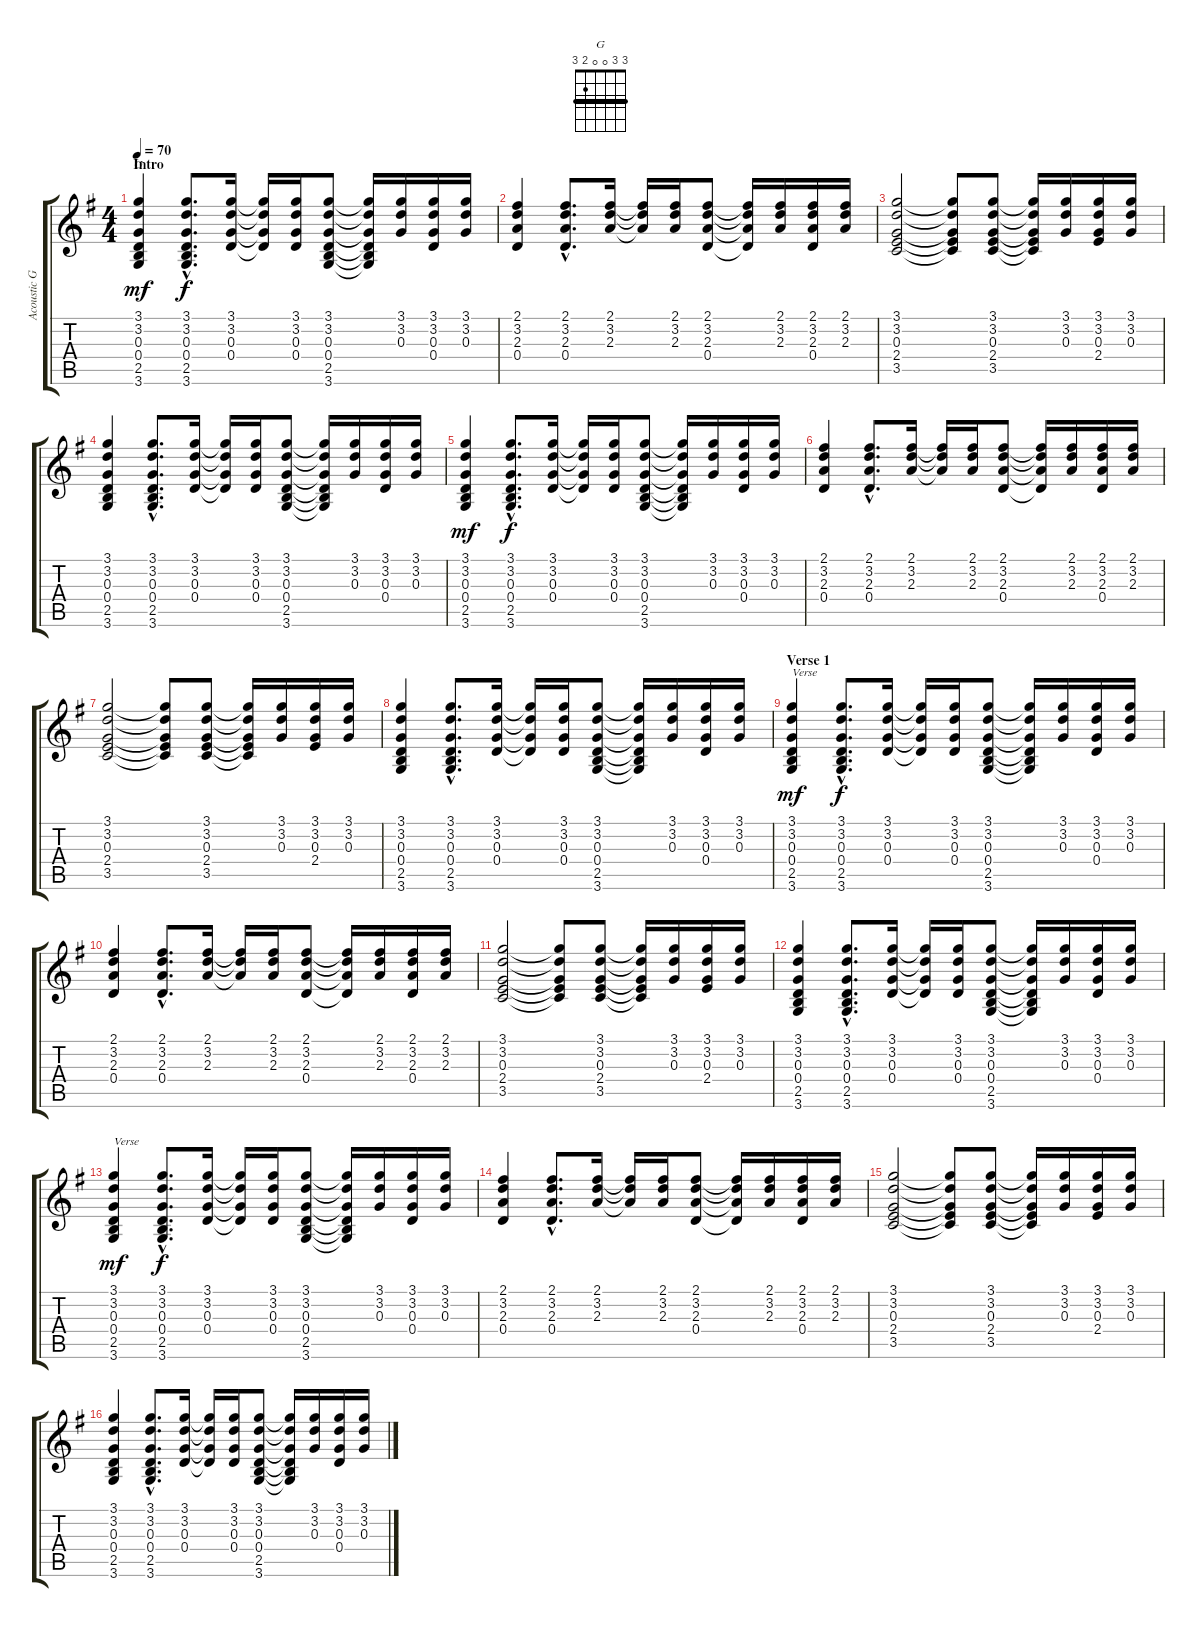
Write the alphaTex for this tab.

\track ("Acoustic Guitar (Std Tuning)" "Acoustic G") {instrument acousticguitarsteel}
\staff {score tabs}
\tuning (E4 B3 G3 D3 A2 E2) {hide}
\chord ("G" 3 3 0 0 2 3) {barre 3}
\ts (4 4)
\section ("" "Intro")
\tempo 70
\clef g2
\ks g
(3.1 3.2 0.3 0.4 2.5 3.6).4{ch "G" dy mf instrument acousticguitarsteel} (3.1{hac} 3.2{hac} 0.3{hac} 0.4{hac} 2.5{hac} 3.6{hac}).8{d dy f} (3.1 3.2 0.3 0.4).16 (3.1{t} 3.2{t} 0.3{t} 0.4{t}).16 (3.1 3.2 0.3 0.4).16 (3.1 3.2 0.3 0.4 2.5 3.6).8 (3.1{t} 3.2{t} 0.3{t} 0.4{t} 2.5{t} 3.6{t}).16 (3.1 3.2 0.3).16 (3.1 3.2 0.3 0.4).16 (3.1 3.2 0.3).16 |
(2.1 3.2 2.3 0.4).4 (2.1{hac} 3.2{hac} 2.3{hac} 0.4{hac}).8{d} (2.1 3.2 2.3).16 (2.1{t} 3.2{t} 2.3{t}).16 (2.1 3.2 2.3).16 (2.1 3.2 2.3 0.4).8 (2.1{t} 3.2{t} 2.3{t} 0.4{t}).16 (2.1 3.2 2.3).16 (2.1 3.2 2.3 0.4).16 (2.1 3.2 2.3).16 |
(3.1 3.2 0.3 2.4 3.5).2 (3.1{t} 3.2{t} 0.3{t} 2.4{t} 3.5{t}).8 (3.1 3.2 0.3 2.4 3.5).8 (3.1{t} 3.2{t} 0.3{t} 2.4{t} 3.5{t}).16 (3.1 3.2 0.3).16 (3.1 3.2 0.3 2.4).16 (3.1 3.2 0.3).16 |
(3.1 3.2 0.3 0.4 2.5 3.6).4 (3.1{hac} 3.2{hac} 0.3{hac} 0.4{hac} 2.5{hac} 3.6{hac}).8{d} (3.1 3.2 0.3 0.4).16 (3.1{t} 3.2{t} 0.3{t} 0.4{t}).16 (3.1 3.2 0.3 0.4).16 (3.1 3.2 0.3 0.4 2.5 3.6).8 (3.1{t} 3.2{t} 0.3{t} 0.4{t} 2.5{t} 3.6{t}).16 (3.1 3.2 0.3).16 (3.1 3.2 0.3 0.4).16 (3.1 3.2 0.3).16 |
(3.1 3.2 0.3 0.4 2.5 3.6).4{dy mf} (3.1{hac} 3.2{hac} 0.3{hac} 0.4{hac} 2.5{hac} 3.6{hac}).8{d dy f} (3.1 3.2 0.3 0.4).16 (3.1{t} 3.2{t} 0.3{t} 0.4{t}).16 (3.1 3.2 0.3 0.4).16 (3.1 3.2 0.3 0.4 2.5 3.6).8 (3.1{t} 3.2{t} 0.3{t} 0.4{t} 2.5{t} 3.6{t}).16 (3.1 3.2 0.3).16 (3.1 3.2 0.3 0.4).16 (3.1 3.2 0.3).16 |
(2.1 3.2 2.3 0.4).4 (2.1{hac} 3.2{hac} 2.3{hac} 0.4{hac}).8{d} (2.1 3.2 2.3).16 (2.1{t} 3.2{t} 2.3{t}).16 (2.1 3.2 2.3).16 (2.1 3.2 2.3 0.4).8 (2.1{t} 3.2{t} 2.3{t} 0.4{t}).16 (2.1 3.2 2.3).16 (2.1 3.2 2.3 0.4).16 (2.1 3.2 2.3).16 |
(3.1 3.2 0.3 2.4 3.5).2 (3.1{t} 3.2{t} 0.3{t} 2.4{t} 3.5{t}).8 (3.1 3.2 0.3 2.4 3.5).8 (3.1{t} 3.2{t} 0.3{t} 2.4{t} 3.5{t}).16 (3.1 3.2 0.3).16 (3.1 3.2 0.3 2.4).16 (3.1 3.2 0.3).16 |
(3.1 3.2 0.3 0.4 2.5 3.6).4 (3.1{hac} 3.2{hac} 0.3{hac} 0.4{hac} 2.5{hac} 3.6{hac}).8{d} (3.1 3.2 0.3 0.4).16 (3.1{t} 3.2{t} 0.3{t} 0.4{t}).16 (3.1 3.2 0.3 0.4).16 (3.1 3.2 0.3 0.4 2.5 3.6).8 (3.1{t} 3.2{t} 0.3{t} 0.4{t} 2.5{t} 3.6{t}).16 (3.1 3.2 0.3).16 (3.1 3.2 0.3 0.4).16 (3.1 3.2 0.3).16 |
\section ("" "Verse 1")
(3.1 3.2 0.3 0.4 2.5 3.6).4{txt "Verse" dy mf} (3.1{hac} 3.2{hac} 0.3{hac} 0.4{hac} 2.5{hac} 3.6{hac}).8{d dy f} (3.1 3.2 0.3 0.4).16 (3.1{t} 3.2{t} 0.3{t} 0.4{t}).16 (3.1 3.2 0.3 0.4).16 (3.1 3.2 0.3 0.4 2.5 3.6).8 (3.1{t} 3.2{t} 0.3{t} 0.4{t} 2.5{t} 3.6{t}).16 (3.1 3.2 0.3).16 (3.1 3.2 0.3 0.4).16 (3.1 3.2 0.3).16 |
(2.1 3.2 2.3 0.4).4 (2.1{hac} 3.2{hac} 2.3{hac} 0.4{hac}).8{d} (2.1 3.2 2.3).16 (2.1{t} 3.2{t} 2.3{t}).16 (2.1 3.2 2.3).16 (2.1 3.2 2.3 0.4).8 (2.1{t} 3.2{t} 2.3{t} 0.4{t}).16 (2.1 3.2 2.3).16 (2.1 3.2 2.3 0.4).16 (2.1 3.2 2.3).16 |
(3.1 3.2 0.3 2.4 3.5).2 (3.1{t} 3.2{t} 0.3{t} 2.4{t} 3.5{t}).8 (3.1 3.2 0.3 2.4 3.5).8 (3.1{t} 3.2{t} 0.3{t} 2.4{t} 3.5{t}).16 (3.1 3.2 0.3).16 (3.1 3.2 0.3 2.4).16 (3.1 3.2 0.3).16 |
(3.1 3.2 0.3 0.4 2.5 3.6).4 (3.1{hac} 3.2{hac} 0.3{hac} 0.4{hac} 2.5{hac} 3.6{hac}).8{d} (3.1 3.2 0.3 0.4).16 (3.1{t} 3.2{t} 0.3{t} 0.4{t}).16 (3.1 3.2 0.3 0.4).16 (3.1 3.2 0.3 0.4 2.5 3.6).8 (3.1{t} 3.2{t} 0.3{t} 0.4{t} 2.5{t} 3.6{t}).16 (3.1 3.2 0.3).16 (3.1 3.2 0.3 0.4).16 (3.1 3.2 0.3).16 |
(3.1 3.2 0.3 0.4 2.5 3.6).4{txt "Verse" dy mf} (3.1{hac} 3.2{hac} 0.3{hac} 0.4{hac} 2.5{hac} 3.6{hac}).8{d dy f} (3.1 3.2 0.3 0.4).16 (3.1{t} 3.2{t} 0.3{t} 0.4{t}).16 (3.1 3.2 0.3 0.4).16 (3.1 3.2 0.3 0.4 2.5 3.6).8 (3.1{t} 3.2{t} 0.3{t} 0.4{t} 2.5{t} 3.6{t}).16 (3.1 3.2 0.3).16 (3.1 3.2 0.3 0.4).16 (3.1 3.2 0.3).16 |
(2.1 3.2 2.3 0.4).4 (2.1{hac} 3.2{hac} 2.3{hac} 0.4{hac}).8{d} (2.1 3.2 2.3).16 (2.1{t} 3.2{t} 2.3{t}).16 (2.1 3.2 2.3).16 (2.1 3.2 2.3 0.4).8 (2.1{t} 3.2{t} 2.3{t} 0.4{t}).16 (2.1 3.2 2.3).16 (2.1 3.2 2.3 0.4).16 (2.1 3.2 2.3).16 |
(3.1 3.2 0.3 2.4 3.5).2 (3.1{t} 3.2{t} 0.3{t} 2.4{t} 3.5{t}).8 (3.1 3.2 0.3 2.4 3.5).8 (3.1{t} 3.2{t} 0.3{t} 2.4{t} 3.5{t}).16 (3.1 3.2 0.3).16 (3.1 3.2 0.3 2.4).16 (3.1 3.2 0.3).16 |
(3.1 3.2 0.3 0.4 2.5 3.6).4 (3.1{hac} 3.2{hac} 0.3{hac} 0.4{hac} 2.5{hac} 3.6{hac}).8{d} (3.1 3.2 0.3 0.4).16 (3.1{t} 3.2{t} 0.3{t} 0.4{t}).16 (3.1 3.2 0.3 0.4).16 (3.1 3.2 0.3 0.4 2.5 3.6).8 (3.1{t} 3.2{t} 0.3{t} 0.4{t} 2.5{t} 3.6{t}).16 (3.1 3.2 0.3).16 (3.1 3.2 0.3 0.4).16 (3.1 3.2 0.3).16
